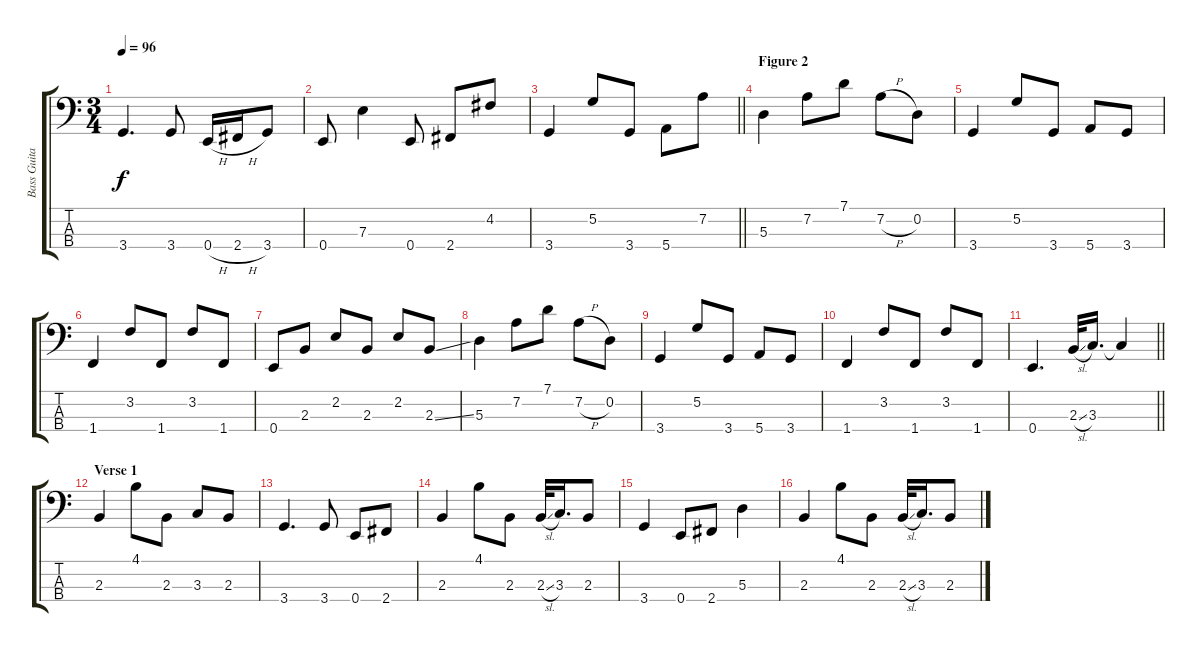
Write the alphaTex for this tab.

\track ("Bass Guitar \"Cliff Burton\"" "Bass Guita") {instrument electricbassfinger}
\staff {score tabs}
\tuning (G2 D2 A1 E1) {hide}
\ts (3 4)
\tempo 96
\clef f4
\ks c
3.4.4{d dy f} 3.4.8 0.4{h}.16 2.4{h}.16 3.4.8 |
0.4.8 7.3.4 0.4.8 2.4.8 4.2.8 |
\barLineRight lightlight
3.4.4 5.2.8 3.4.8 5.4.8 7.2.8 |
\section ("" "Figure 2")
5.3.4 7.2.8 7.1.8 7.2{h}.8 0.2.8 |
3.4.4 5.2.8 3.4.8 5.4.8 3.4.8 |
1.4.4 3.2.8 1.4.8 3.2.8 1.4.8 |
0.4.8 2.3.8 2.2.8 2.3.8 2.2.8 2.3{ss}.8 |
5.3.4 7.2.8 7.1.8 7.2{h}.8 0.2.8 |
3.4.4 5.2.8 3.4.8 5.4.8 3.4.8 |
1.4.4 3.2.8 1.4.8 3.2.8 1.4.8 |
\barLineRight lightlight
0.4.4{d} 2.3{sl}.32 3.3.16{d} 3.3{t}.4 |
\section ("" "Verse 1")
2.3.4 4.1.8 2.3.8 3.3.8 2.3.8 |
3.4.4{d} 3.4.8 0.4.8 2.4.8 |
2.3.4 4.1.8 2.3.8 2.3{sl}.32 3.3.16{d} 2.3.8 |
3.4.4 0.4.8 2.4.8 5.3.4 |
2.3.4 4.1.8 2.3.8 2.3{sl}.32 3.3.16{d} 2.3.8
